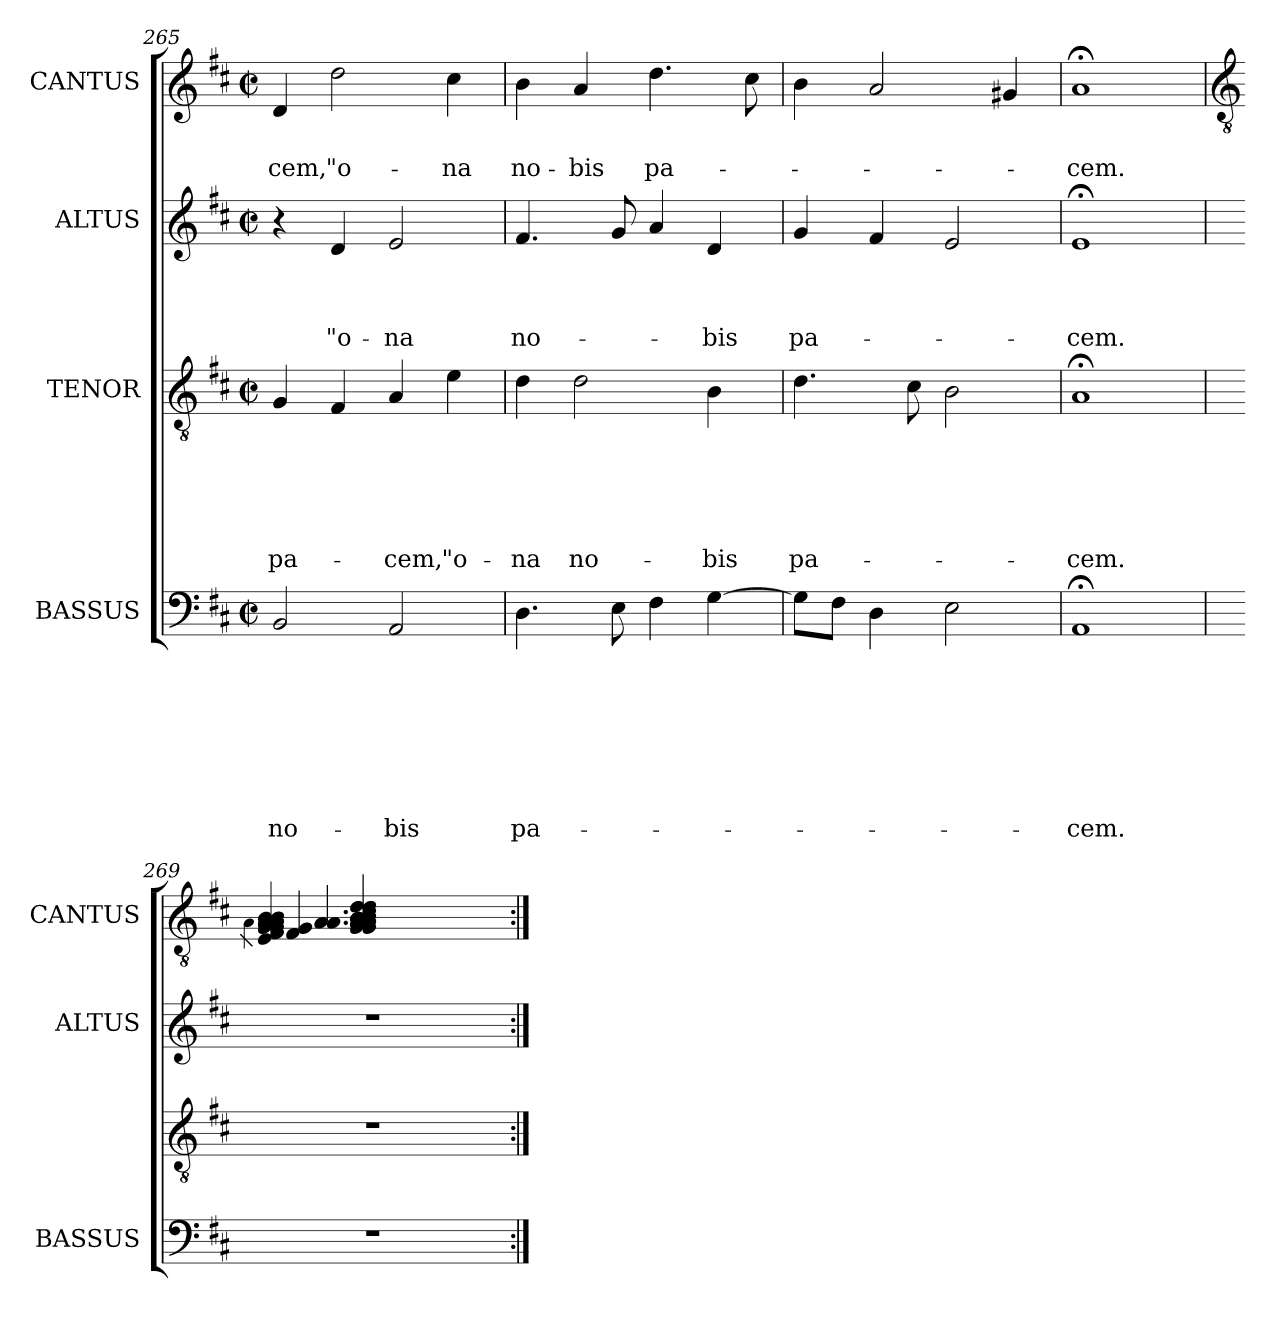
**kern	**text	**text	**text	**text	**text	**text	**text	**text	**kern	**text	**text	**text	**text	**text	**text	**kern	**text	**text	**text	**text	**kern	**text	**text
*part4	*part4	*part4	*part4	*part4	*part4	*part4	*part4	*part4	*part3	*part3	*part3	*part3	*part3	*part3	*part3	*part2	*part2	*part2	*part2	*part2	*part1	*part1	*part1
*staff4	*staff4	*staff4	*staff4	*staff4	*staff4	*staff4	*staff4	*staff4	*staff3	*staff3	*staff3	*staff3	*staff3	*staff3	*staff3	*staff2	*staff2	*staff2	*staff2	*staff2	*staff1	*staff1	*staff1
*I"BASSUS	*	*	*	*	*	*	*	*	*I"TENOR	*	*	*	*	*	*	*I"ALTUS	*	*	*	*	*I"CANTUS	*	*
*I'BASSUS	*	*	*	*	*	*	*	*	*	*	*	*	*	*	*	*I'ALTUS	*	*	*	*	*I'CANTUS	*	*
*clefF4	*	*	*	*	*	*	*	*	*clefGv2	*	*	*	*	*	*	*clefG2	*	*	*	*	*clefG2	*	*
*k[f#c#]	*	*	*	*	*	*	*	*	*k[f#c#]	*	*	*	*	*	*	*k[f#c#]	*	*	*	*	*k[f#c#]	*	*
*D:	*	*	*	*	*	*	*	*	*D:	*	*	*	*	*	*	*D:	*	*	*	*	*D:	*	*
*M2/2	*	*	*	*	*	*	*	*	*M2/2	*	*	*	*	*	*	*M2/2	*	*	*	*	*M2/2	*	*
*met(c|)	*	*	*	*	*	*	*	*	*met(c|)	*	*	*	*	*	*	*met(c|)	*	*	*	*	*met(c|)	*	*
=265	=265	=265	=265	=265	=265	=265	=265	=265	=265	=265	=265	=265	=265	=265	=265	=265	=265	=265	=265	=265	=265	=265	=265
!	!	!	!	!	!	!	!	!LO:LY:b	!	!	!	!	!	!	!LO:LY:b	!	!	!	!	!	!	!	!LO:LY:b
2BB/	.	.	.	.	.	.	.	no-	4G/	.	.	.	.	.	pa-	4r	.	.	.	.	4d/	.	-cem,
!	!	!	!	!	!	!	!	!	!	!	!	!	!	!	!	!	!	!	!	!LO:LY:b	!	!	!LO:LY:b
.	.	.	.	.	.	.	.	.	4F#/	.	.	.	.	.	.	4d/	.	.	.	"o-	2dd\	.	"o-
!	!	!	!	!	!	!	!	!LO:LY:b	!	!	!	!	!	!	!LO:LY:b	!	!	!	!	!LO:LY:b	!	!	!
2AA/	.	.	.	.	.	.	.	-bis	4A/	.	.	.	.	.	-cem,	2e/	.	.	.	-na	.	.	.
!	!	!	!	!	!	!	!	!	!	!	!	!	!	!	!LO:LY:b	!	!	!	!	!	!	!	!LO:LY:b
.	.	.	.	.	.	.	.	.	4e\	.	.	.	.	.	"o-	.	.	.	.	.	4cc#\	.	-na
=266	=266	=266	=266	=266	=266	=266	=266	=266	=266	=266	=266	=266	=266	=266	=266	=266	=266	=266	=266	=266	=266	=266	=266
!	!	!	!	!	!	!	!	!LO:LY:b	!	!	!	!	!	!	!LO:LY:b	!	!	!	!	!LO:LY:b	!	!	!LO:LY:b
4.D\	.	.	.	.	.	.	.	pa-	4d\	.	.	.	.	.	-na	4.f#/	.	.	.	no-	4b\	.	no-
!	!	!	!	!	!	!	!	!	!	!	!	!	!	!	!LO:LY:b	!	!	!	!	!	!	!	!LO:LY:b
.	.	.	.	.	.	.	.	.	2d\	.	.	.	.	.	no-	.	.	.	.	.	4a/	.	-bis
8E\	.	.	.	.	.	.	.	.	.	.	.	.	.	.	.	8g/	.	.	.	.	.	.	.
!	!	!	!	!	!	!	!	!	!	!	!	!	!	!	!	!	!	!	!	!	!	!	!LO:LY:b
4F#\	.	.	.	.	.	.	.	.	.	.	.	.	.	.	.	4a/	.	.	.	.	4.dd\	.	pa-
!	!	!	!	!	!	!	!	!	!	!	!	!	!	!	!LO:LY:b	!	!	!	!	!LO:LY:b	!	!	!
[>4G\	.	.	.	.	.	.	.	.	4B\	.	.	.	.	.	-bis	4d/	.	.	.	-bis	.	.	.
.	.	.	.	.	.	.	.	.	.	.	.	.	.	.	.	.	.	.	.	.	8cc#\	.	.
=267	=267	=267	=267	=267	=267	=267	=267	=267	=267	=267	=267	=267	=267	=267	=267	=267	=267	=267	=267	=267	=267	=267	=267
!	!	!	!	!	!	!	!	!	!	!	!	!	!	!	!LO:LY:b	!	!	!	!	!LO:LY:b	!	!	!
8G\L]	.	.	.	.	.	.	.	.	4.d\	.	.	.	.	.	pa-	4g/	.	.	.	pa-	4b\	.	.
8F#\J	.	.	.	.	.	.	.	.	.	.	.	.	.	.	.	.	.	.	.	.	.	.	.
4D\	.	.	.	.	.	.	.	.	.	.	.	.	.	.	.	4f#/	.	.	.	.	2a/	.	.
.	.	.	.	.	.	.	.	.	8c#\	.	.	.	.	.	.	.	.	.	.	.	.	.	.
2E\	.	.	.	.	.	.	.	.	2B\	.	.	.	.	.	.	2e/	.	.	.	.	.	.	.
.	.	.	.	.	.	.	.	.	.	.	.	.	.	.	.	.	.	.	.	.	4g#X/	.	.
=268	=268	=268	=268	=268	=268	=268	=268	=268	=268	=268	=268	=268	=268	=268	=268	=268	=268	=268	=268	=268	=268	=268	=268
!	!	!	!	!	!	!	!	!LO:LY:b	!	!	!	!	!	!	!LO:LY:b	!	!	!	!	!LO:LY:b	!	!	!LO:LY:b
1AA;	.	.	.	.	.	.	.	-cem.	1A;	.	.	.	.	.	-cem.	1e;	.	.	.	-cem.	1a;	.	-cem.
!!LO:PB:g=z
=269!	=269!	=269!	=269!	=269!	=269!	=269!	=269!	=269!	=269!	=269!	=269!	=269!	=269!	=269!	=269!	=269!	=269!	=269!	=269!	=269!	=269!	=269!	=269!
*	*	*	*	*	*	*	*	*	*	*	*	*	*	*	*	*	*	*	*	*	*clefGv2	*	*
*	*	*	*	*	*	*	*	*	*	*	*	*	*	*	*	*	*	*	*	*	*^	*	*
.	.	.	.	.	.	.	.	.	.	.	.	.	.	.	.	.	.	.	.	.	.	4qA\)	.	.
*	*	*	*	*	*	*	*	*	*	*	*	*	*	*	*	*	*	*	*	*	*^	*^	*	*
1r	.	.	.	.	.	.	.	.	1r	.	.	.	.	.	.	1r	.	.	.	.	((4E/ 4F#/ 4G/ 4G/ 4A/ 4A/ 4A/ 4A/ 4A/ 4B/ 4B/ 4B/	(4F#/ 4G/	4.A/ 4.A/	(>(4G/ 4G/ 4A/ 4A/ 4A/ 4A/ 4B/ 4B/ 4B/ 4c#/ 4d/ 4d/)	.	.
.	.	.	.	.	.	.	.	.	.	.	.	.	.	.	.	.	.	.	.	.	2ryy	2ryy	.	2ryy	.	.
.	.	.	.	.	.	.	.	.	.	.	.	.	.	.	.	.	.	.	.	.	.	.	2ryy	.	.	.
.	.	.	.	.	.	.	.	.	.	.	.	.	.	.	.	.	.	.	.	.	8ryy	8ryy	.	8ryy	.	.
.	.	.	.	.	.	.	.	.	.	.	.	.	.	.	.	.	.	.	.	.	8ryy	8ryy	8ryy	8ryy	.	.
*	*	*	*	*	*	*	*	*	*	*	*	*	*	*	*	*	*	*	*	*	*v	*v	*v	*v	*	*
=:|!	=:|!	=:|!	=:|!	=:|!	=:|!	=:|!	=:|!	=:|!	=:|!	=:|!	=:|!	=:|!	=:|!	=:|!	=:|!	=:|!	=:|!	=:|!	=:|!	=:|!	=:|!	=:|!	=:|!
*-	*-	*-	*-	*-	*-	*-	*-	*-	*-	*-	*-	*-	*-	*-	*-	*-	*-	*-	*-	*-	*-	*-	*-
